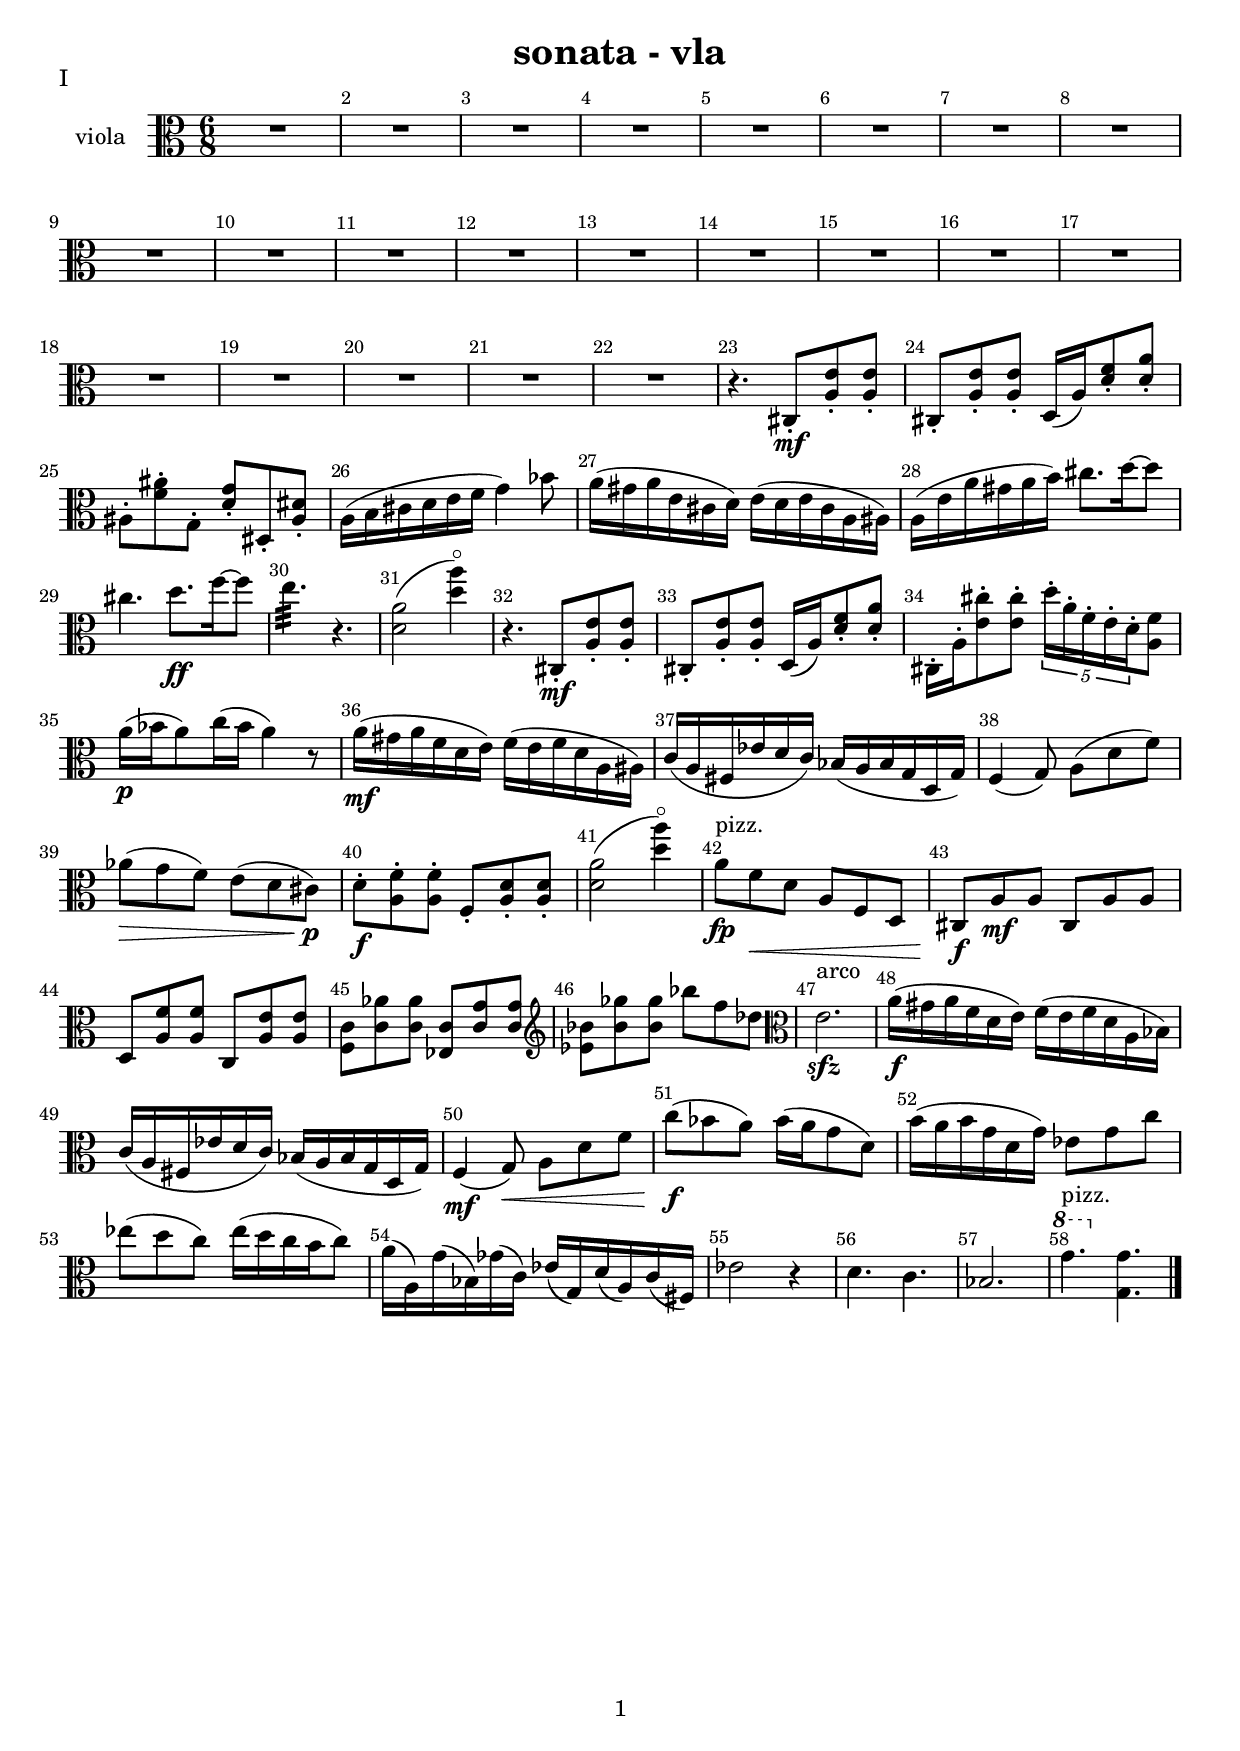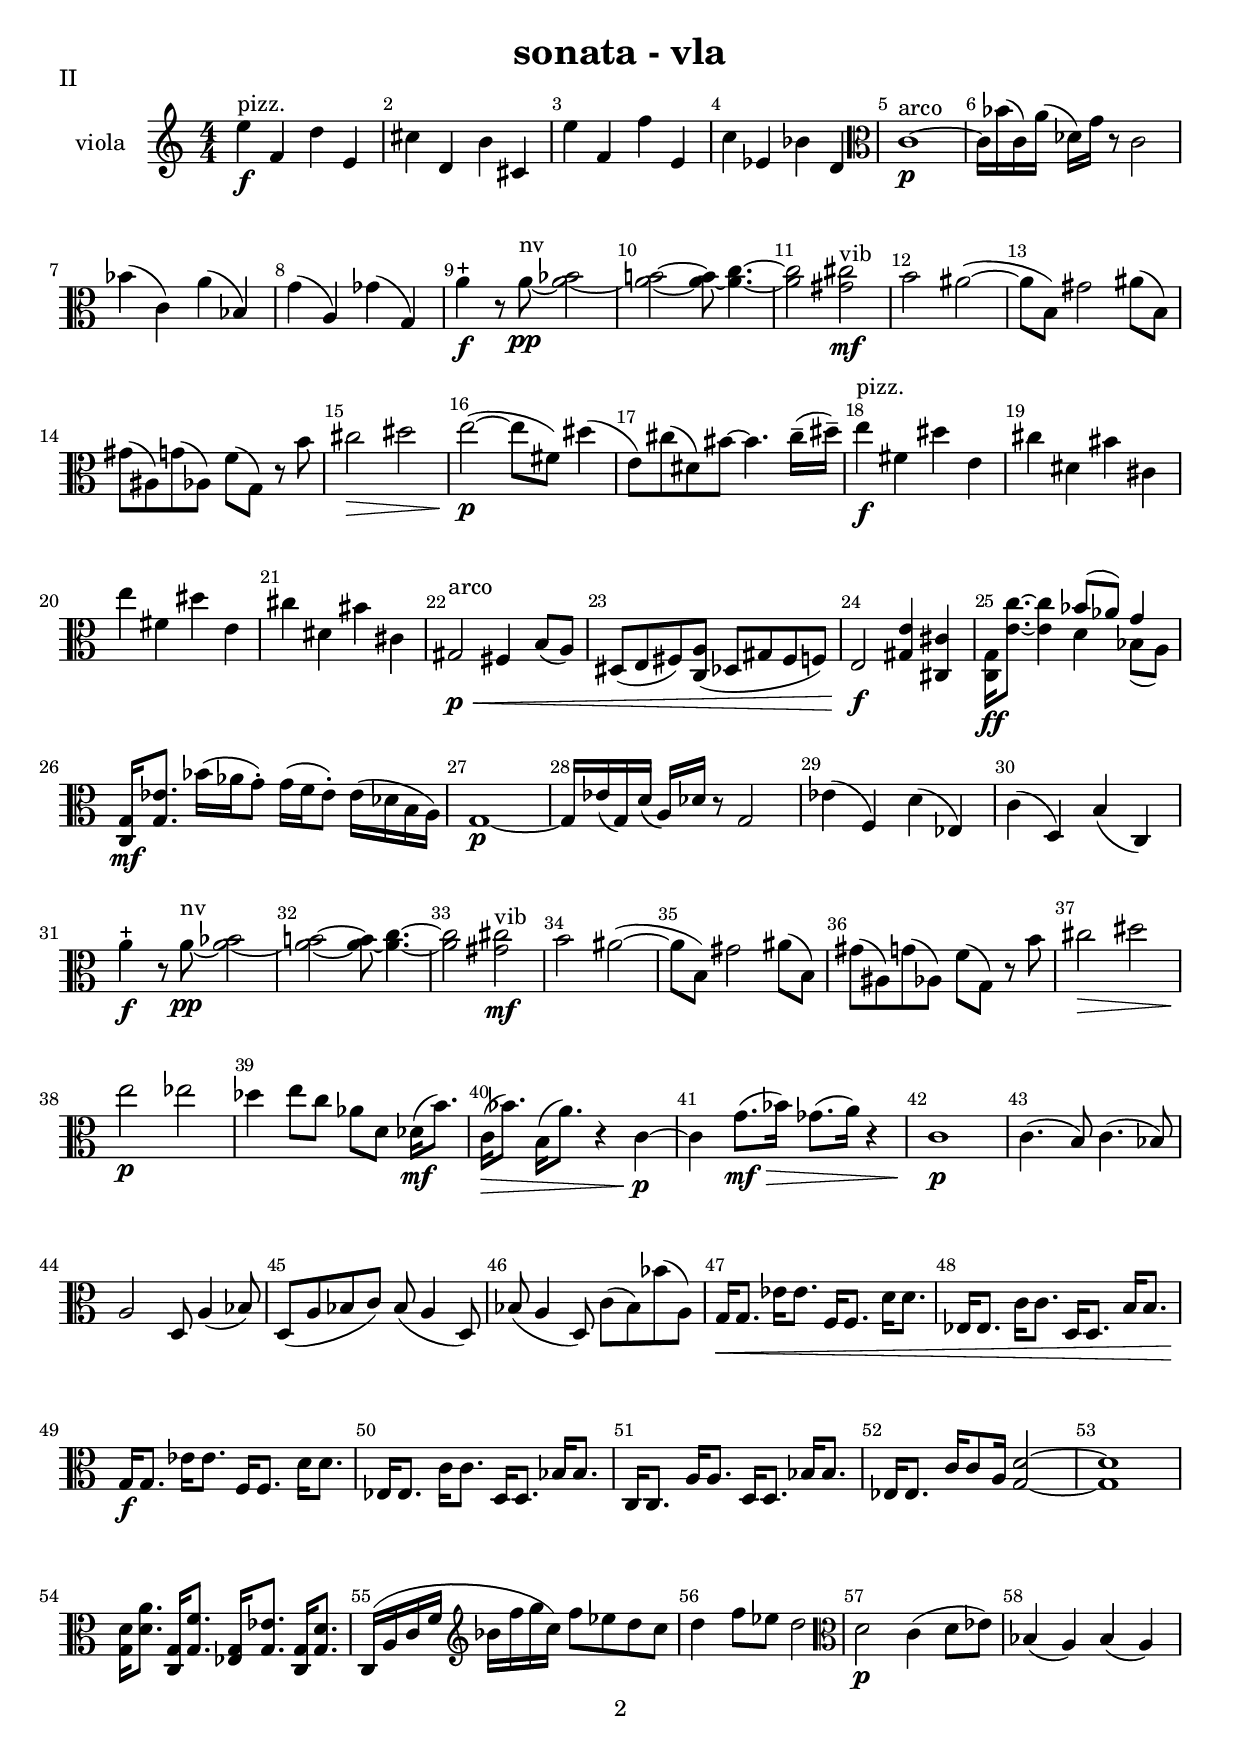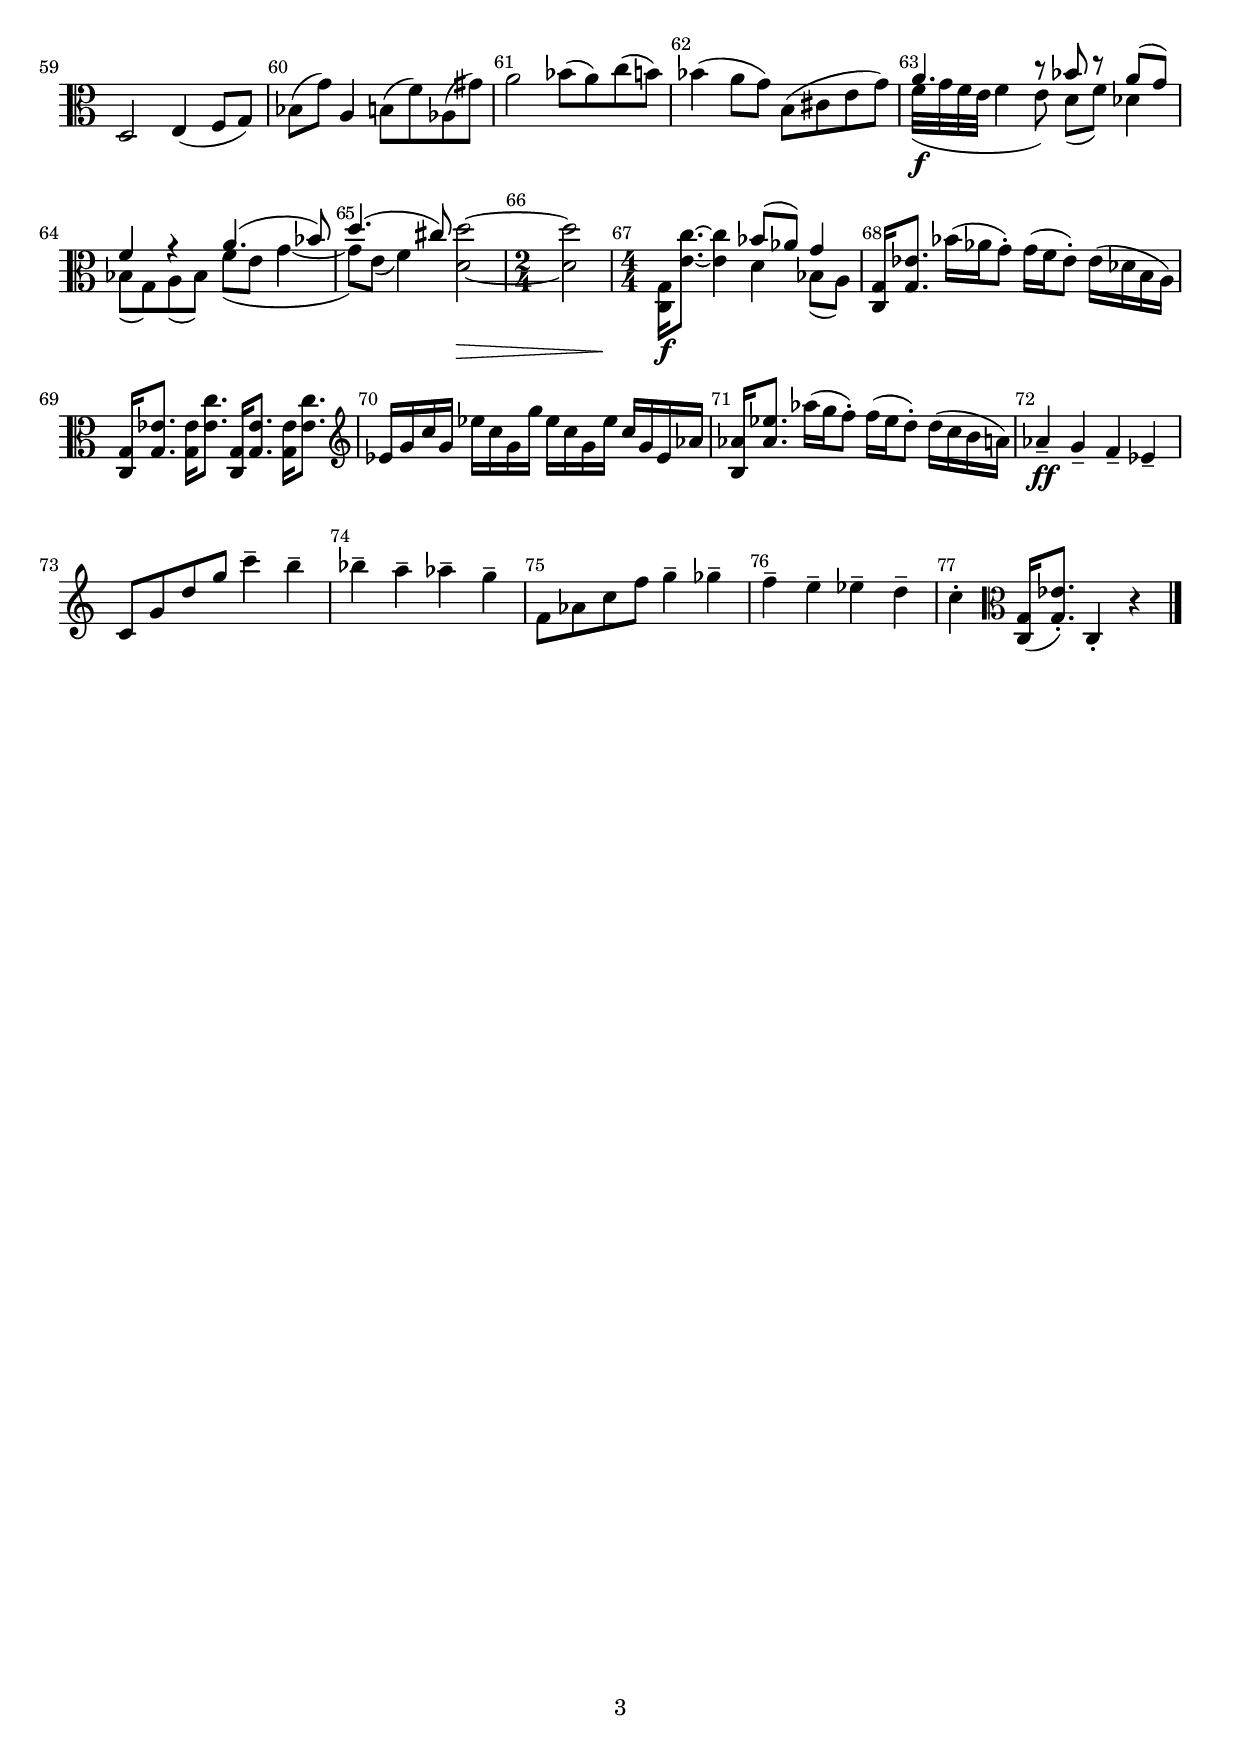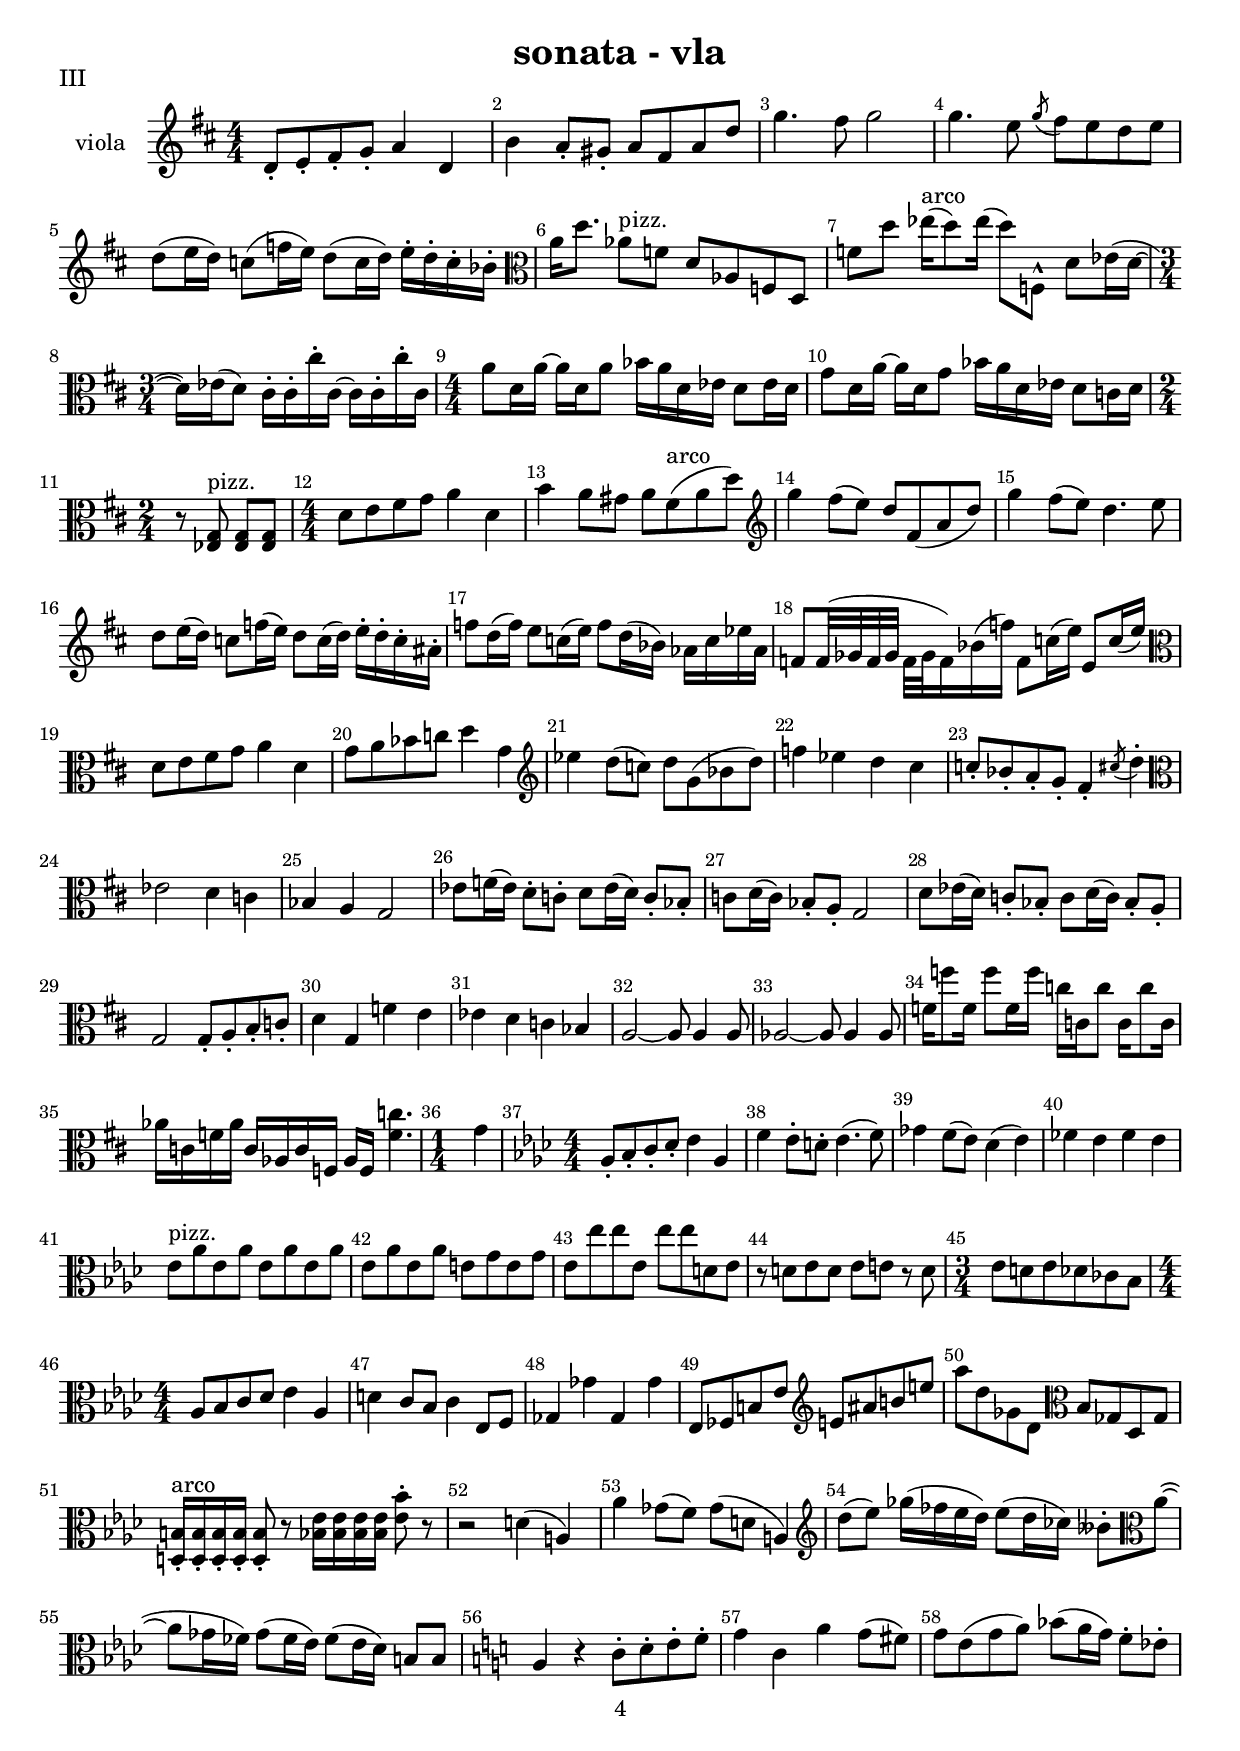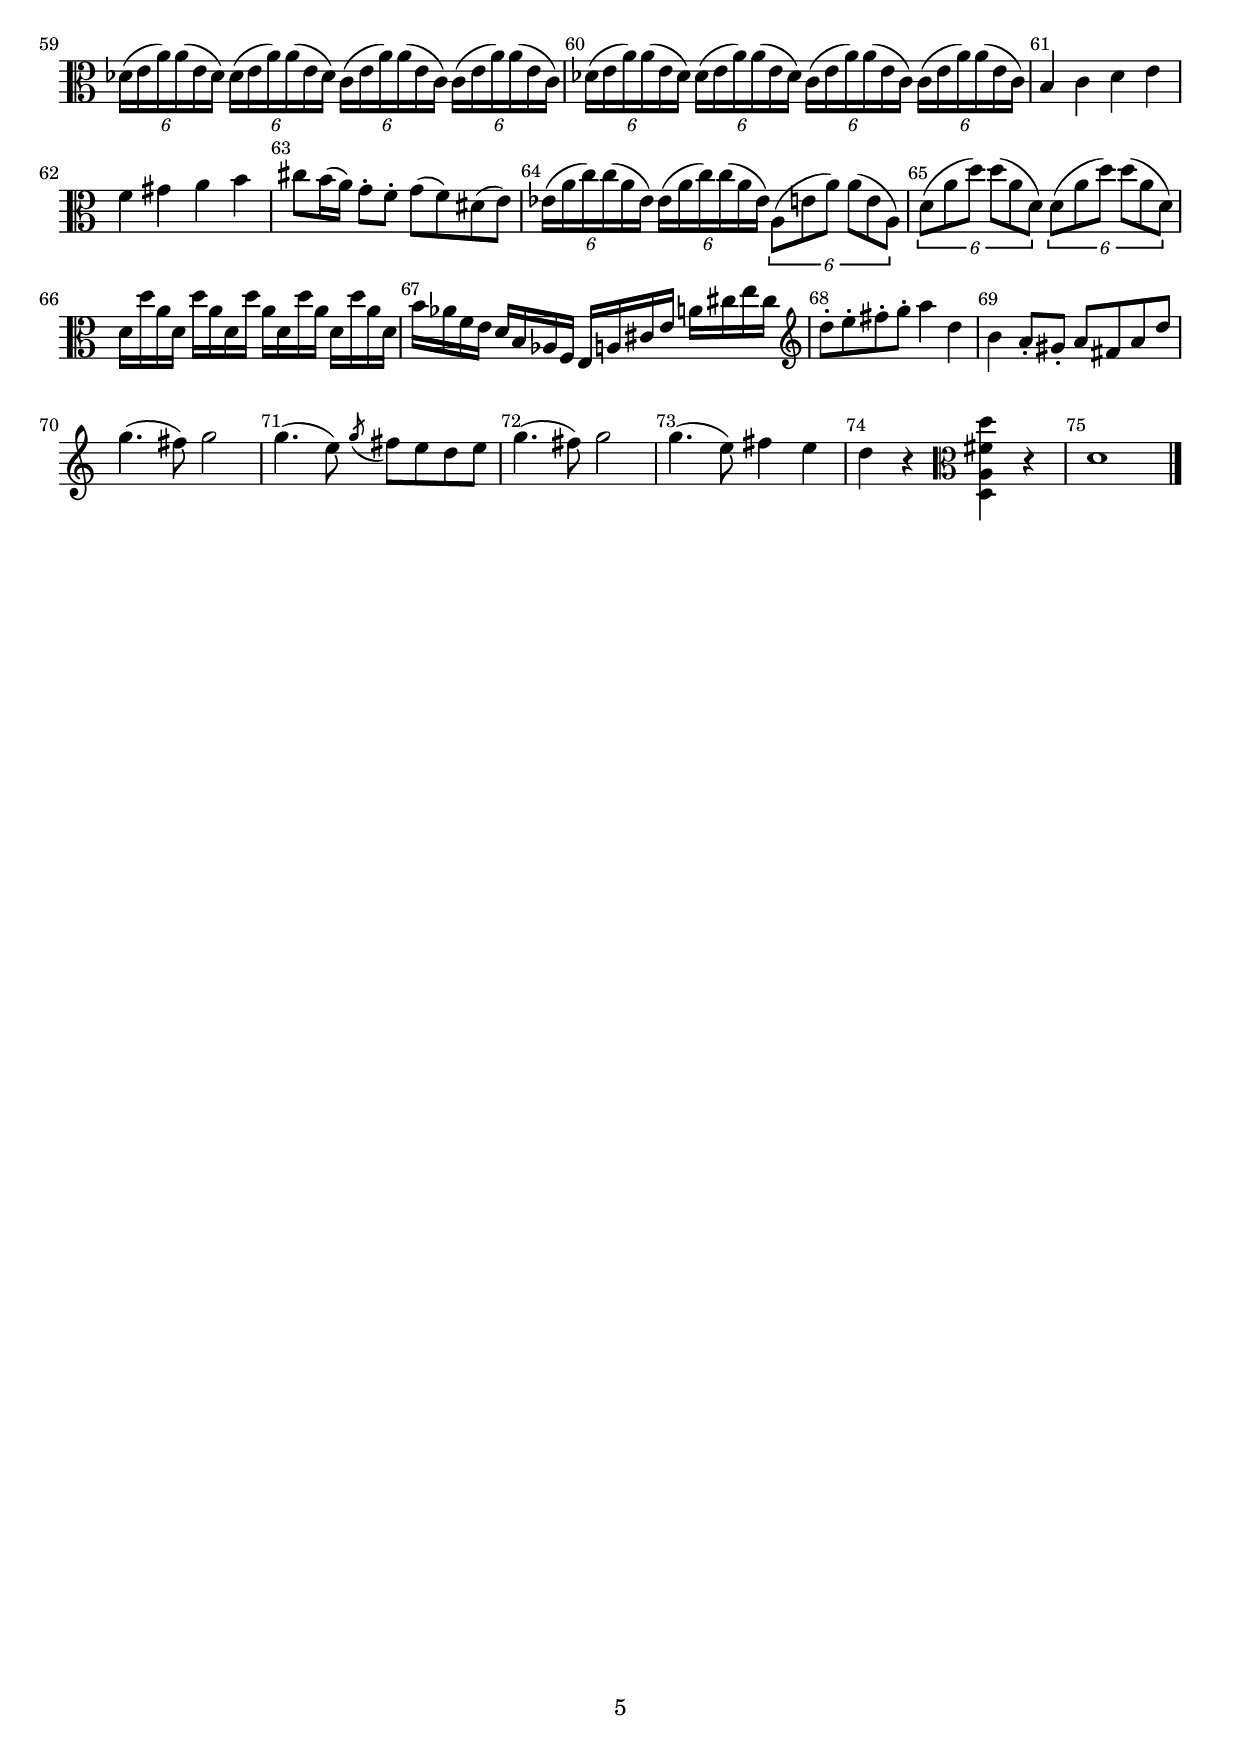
\version "2.14.2"
\language "english"
\pointAndClickOff
\header { title = "sonata - vla" tagline = "" }

\paper {
print-page-number = ##t
print-first-page-number = ##t
oddHeaderMarkup = \markup \null
evenHeaderMarkup = \markup \null
oddFooterMarkup = \markup {
\fill-line {
    \on-the-fly #print-page-number-check-first
    \fromproperty #'page:page-number-string
    }
}
evenFooterMarkup = \oddFooterMarkup
}

\bookpart {
\header { piece = "I" }
\score {
<<
\new Staff  {
\set Staff.instrumentName = "viola"
\numericTimeSignature
\set Staff.printKeyCancellation = ##f
\override Score.BarNumber.break-visibility = ##(#f #t #t)
{
 \time 6/8 \key c \major \clef alto R8*6 | % 1
 R8*6 | % 2
 R8*6 | % 3
 R8*6 | % 4
 R8*6 | % 5
 R8*6 | % 6
 R8*6 | % 7
 R8*6 | % 8
 R8*6 | % 9
 R8*6 | % 10
 R8*6 | % 11
 R8*6 | % 12
 R8*6 | % 13
 R8*6 | % 14
 R8*6 | % 15
 R8*6 | % 16
 R8*6 | % 17
 R8*6 | % 18
 R8*6 | % 19
 R8*6 | % 20
 R8*6 | % 21
 R8*6 | % 22
 r4. cs8-. \mf <a e'>8-. <a e'>8-. | % viola-sonata/vla1 viola-sonata/vla1.t2 68.5-69; 23
 cs8-. <a e'>8-. <a e'>8-. d16( a16) <d' f'>8-. <d' a'>8-. | % viola-sonata/vla1 viola-sonata/vla1.t2 71.5-72; 24
 as8-. <f' as'>8-. g8-. <d' g'>8-. ds8-. <as ds'>8-. | % viola-sonata/vla1 viola-sonata/vla1.t2 74.5-75; 25
 a16( b16 cs'16 d'16 e'16 f'16 g'4) bf'8 | % viola-sonata/vla1 viola-sonata/vla1.t2 77.5-78; 26
 a'16( gs'16 a'16 e'16 cs'16 d'16) e'16( d'16 e'16 cs'16 a16 as16) | % viola-sonata/vla1 viola-sonata/vla1.t2 80.75-81; 27
 a16( e'16 a'16 gs'16 a'16 b'16) cs''8. d''16~ d''8 | % viola-sonata/vla1 viola-sonata/vla1.t2 83.25-84; 28
 cs''4. d''8. \ff f''16~ f''8 | % viola-sonata/vla1 viola-sonata/vla1.t2 86.25-87; 29
 e''4.:32 r4. | % viola-sonata/vla1 viola-sonata/vla1.t2 87-88.5; 30
 <d' a'>2( <d'' a''>4)-\flageolet | % viola-sonata/vla1 viola-sonata/vla1.t2 92-93; 31
 r4. cs8-. \mf <a e'>8-. <a e'>8-. | % viola-sonata/vla1 viola-sonata/vla1.t2 95.5-96; 32
 cs8-. <a e'>8-. <a e'>8-. d16( a16) <d' f'>8-. <d' a'>8-. | % viola-sonata/vla1 viola-sonata/vla1.t2 98.5-99; 33
 cs16-. a16-. <e' cs''>8-. <e' cs''>8-. \times 4/5 { d''16-. a'16-. f'16-. e'16-. d'16-. } <a f'>8 | % viola-sonata/vla1 viola-sonata/vla1.t2 101.5-102; 34
 a'16( \p bf'16 a'8) c''16( bf'16 a'4) r8 | % viola-sonata/vla1 viola-sonata/vla1.t2 103.5-104.44; 35
 a'16( \mf gs'16 a'16 f'16 d'16 e'16) f'16( e'16 f'16 d'16 a16 as16) | % viola-sonata/vla1 viola-sonata/vla1.t2 107.75-108; 36
 c'16( a16 fs16 ef'16 d'16 c'16) bf16( a16 bf16 g16 d16 g16) | % viola-sonata/vla1 viola-sonata/vla1.t2 110.75-111; 37
 f4( g8) a8( d'8 f'8) | % viola-sonata/vla1 viola-sonata/vla1.t2 113.5-114; 38
 af'8( \> g'8 f'8) e'8( d'8 cs'8) \p | % viola-sonata/vla1 viola-sonata/vla1.t2 116.5-117; 39
 d'8-. \f <a f'>8-. <a f'>8-. f8-. <a d'>8-. <a d'>8-. | % viola-sonata/vla1 viola-sonata/vla1.t2 119.5-120; 40
 <d' a'>2( <d'' a''>4)-\flageolet | % viola-sonata/vla1 viola-sonata/vla1.t2 122-123; 41
 a'8^"pizz." \fp f'8 \< d'8 a8 f8 d8 | % viola-sonata/vla1 viola-sonata/vla1.t2 125.5-126; 42
 cs8 \f a8 \mf a8 cs8 a8 a8 | % viola-sonata/vla1 viola-sonata/vla1.t2 128.5-129; 43
 d8 <a f'>8 <a f'>8 c8 <a e'>8 <a e'>8 | % viola-sonata/vla1 viola-sonata/vla1.t2 131.5-132; 44
 <f c'>8 <c' af'>8 <c' af'>8 <ef c'>8 <c' g'>8 <c' g'>8 | % viola-sonata/vla1 viola-sonata/vla1.t2 134.5-135; 45
 \clef treble <ef' bf'>8 <bf' gf''>8 <bf' gf''>8 bf''8 f''8 df''8 | % viola-sonata/vla1 viola-sonata/vla1.t2 137.5-138; 46
 \clef alto e'2.^"arco" \sfz | % viola-sonata/vla1 viola-sonata/vla1.t2 138-141; 47
 a'16( \f gs'16 a'16 f'16 d'16 e'16) f'16( e'16 f'16 d'16 a16 bf16) | % viola-sonata/vla1 viola-sonata/vla1.t2 143.75-144; 48
 c'16( a16 fs16 ef'16 d'16 c'16) bf16( a16 bf16 g16 d16 g16) | % viola-sonata/vla1 viola-sonata/vla1.t2 146.75-147; 49
 f4( \mf g8) \< a8 d'8 f'8 | % viola-sonata/vla1 viola-sonata/vla1.t2 149.5-150; 50
 c''8( \f bf'8 a'8) bf'16( a'16 g'8 d'8) | % viola-sonata/vla1 viola-sonata/vla1.t2 152.5-153; 51
 b'16( a'16 b'16 g'16 d'16 g'16) ef'8 g'8 c''8 | % viola-sonata/vla1 viola-sonata/vla1.t2 155.5-156; 52
 ef''8( d''8 c''8) ef''16( d''16 c''16 b'16 c''8) | % viola-sonata/vla1 viola-sonata/vla1.t2 158.5-159; 53
 a'16( a16) g'16( bf16) gf'16( c'16) ef'16( g16) d'16( a16) c'16( fs16) | % viola-sonata/vla1 viola-sonata/vla1.t2 161.75-162; 54
 ef'2 r4 | % viola-sonata/vla1 viola-sonata/vla1.t2 162-164; 55
 d'4. c'4. | % viola-sonata/vla1 viola-sonata/vla1.t2 166.5-168; 56
 bf2. | % viola-sonata/vla1 viola-sonata/vla1.t2 168-171; 57
 \ottava #1 g''4.^"pizz." \ottava #0 <g g'>4. \bar "|."
} }

>>
}
}

\bookpart {
\header { piece = "II" }
\score {
<<
\new Staff  {
\set Staff.instrumentName = "viola"
\numericTimeSignature
\set Staff.printKeyCancellation = ##f
\override Score.BarNumber.break-visibility = ##(#f #t #t)
{
 \time 4/4 \key c \major \clef treble e''4^"pizz." \f f'4 d''4 e'4 | % viola-sonata/vla2 viola-sonata/b2.t38 3-4; 1
 cs''4 d'4 b'4 cs'4 | % viola-sonata/vla2 viola-sonata/b2.t38 7-8; 2
 e''4 f'4 f''4 e'4 | % viola-sonata/vla2 viola-sonata/b2.t38 11-12; 3
 c''4 ef'4 bf'4 d'4 | % viola-sonata/vla2 viola-sonata/b2.t38 15-16; 4
 \clef alto c'1~^"arco" \p | % viola-sonata/vla2 viola-sonata/b2.t38 16-20.25; 5
 c'16 bf'16( c'16) a'16( df'16) g'16 r8 c'2 | % viola-sonata/vla2 viola-sonata/b2.t38 22-24; 6
 bf'4( c'4) a'4( bf4) | % viola-sonata/vla2 viola-sonata/b2.t38 27-28; 7
 g'4( a4) gf'4( g4) | % viola-sonata/vla2 viola-sonata/b2.t38 31-32; 8
 a'4-+ \f r8 a'8_~^"nv" \pp <a'_~ bf'>2 | % viola-sonata/vla2 viola-sonata/b2.t41 33.5-42; 9
 <a'_~ b'!^~>2 <a'_~ b'>8 <a'_~ c''~>4. | % viola-sonata/vla2 viola-sonata/b2.t41 33.5-42; 10
 <a' c''>2 <gs' cs''>2^"vib" \mf | % viola-sonata/vla2 viola-sonata/b2.t38 42-44; 11
 b'2 as'2~( | % viola-sonata/vla2 viola-sonata/b2.t38 46-48.5; 12
 as'8 b8) gs'2 as'8( b8) | % viola-sonata/vla2 viola-sonata/b2.t38 51.5-52; 13
 gs'8( as8) g'8( af8) f'8( g8) r8 b'8 | % viola-sonata/vla2 viola-sonata/b2.t38 55.5-56; 14
 cs''2 \> ds''2 | % viola-sonata/vla2 viola-sonata/b2.t38 58-60; 15
 e''2~( \p e''8 fs'8) ds''4( | % viola-sonata/vla2 viola-sonata/b2.t38 63-64; 16
 e'8) cs''8( ds'8) bs'8~ bs'4. cs''16(-- ds''16)-- | % viola-sonata/vla2 viola-sonata/b2.t38 67.75-68; 17
 e''4^"pizz." \f fs'4 ds''4 e'4 | % viola-sonata/vla2 viola-sonata/b2.t38 71-72; 18
 cs''4 ds'4 bs'4 cs'4 | % viola-sonata/vla2 viola-sonata/b2.t38 75-76; 19
 e''4 fs'4 ds''4 e'4 | % viola-sonata/vla2 viola-sonata/b2.t38 79-80; 20
 cs''4 ds'4 bs'4 cs'4 | % viola-sonata/vla2 viola-sonata/b2.t38 83-84; 21
 gs2^"arco" \p \< fs4 b8( a8) | % viola-sonata/vla2 viola-sonata/b2.t38 87.5-88; 22
 ds8( e8 fs8) <c a>8( df8 gs8 fs8 f8) | % viola-sonata/vla2 viola-sonata/b2.t38 91.5-92; 23
 e2 \f <gs e'>4 <cs cs'>4 | % viola-sonata/vla2 viola-sonata/b2.t38 95-96; 24
 <c g>16 \ff <e'~ c''~>8. <e' c''>4<<
  { \voiceOne
   bf'8( af'8) g'4 | % viola-sonata/vla2 viola-sonata/b2.t38 99-100; 25
} \new Voice { \voiceTwo
   d'4 bf8( a8) | % viola-sonata/vla2 viola-sonata/b2.t41 99.5-100; 25
} >> \oneVoice
   <c g>16 \mf <g ef'>8. bf'16( af'16 g'8)-. g'16( f'16 ef'8)-. ef'16( df'16 b16 a16) | % viola-sonata/vla2 viola-sonata/b2.t38 103.75-104; 26
 g1~ \p | % viola-sonata/vla2 viola-sonata/b2.t38 104-108.25; 27
 g16 ef'16( g16) d'16( a16) df'16 r8 g2 | % viola-sonata/vla2 viola-sonata/b2.t38 110-112; 28
 ef'4( f4) d'4( ef4) | % viola-sonata/vla2 viola-sonata/b2.t38 115-116; 29
 c'4( d4) b4( c4) | % viola-sonata/vla2 viola-sonata/b2.t38 119-120; 30
 a'4-+ \f r8 a'8_~^"nv" \pp <a'_~ bf'>2 | % viola-sonata/vla2 viola-sonata/b2.t41 121.5-130; 31
 <a'_~ b'!^~>2 <a'_~ b'>8 <a'_~ c''~>4. | % viola-sonata/vla2 viola-sonata/b2.t41 121.5-130; 32
 <a' c''>2 <gs' cs''>2^"vib" \mf | % viola-sonata/vla2 viola-sonata/b2.t38 130-132; 33
 b'2 as'2~( | % viola-sonata/vla2 viola-sonata/b2.t38 134-136.5; 34
 as'8 b8) gs'2 as'8( b8) | % viola-sonata/vla2 viola-sonata/b2.t38 139.5-140; 35
 gs'8( as8) g'8( af8) f'8( g8) r8 b'8 | % viola-sonata/vla2 viola-sonata/b2.t38 143.5-144; 36
 cs''2 \> ds''2 | % viola-sonata/vla2 viola-sonata/b2.t38 146-148; 37
 e''2 \p ef''2 | % viola-sonata/vla2 viola-sonata/b2.t38 150-152; 38
 df''4 e''8 c''8 af'8 d'8 df'16( \mf b'8.) | % viola-sonata/vla2 viola-sonata/b2.t38 155.25-156; 39
 c'16( \> bf'8.) b16( a'8.) r4 c'4~ \p | % viola-sonata/vla2 viola-sonata/b2.t38 159-161; 40
 c'4 g'8.( \mf \> bf'16) gf'8.( a'16) r4 | % viola-sonata/vla2 viola-sonata/b2.t38 162.75-163; 41
 c'1 \p | % viola-sonata/vla2 viola-sonata/b2.t38 164-168; 42
 c'4.( b8) c'4.( bf8) | % viola-sonata/vla2 viola-sonata/b2.t38 171.5-172; 43
 a2 d8 a4( bf8) | % viola-sonata/vla2 viola-sonata/b2.t38 175.5-176; 44
 d8( a8 bf8 c'8) bf8( a4 d8) | % viola-sonata/vla2 viola-sonata/b2.t38 179.5-180; 45
 bf8( a4 d8) c'8( bf8) bf'8( a8) | % viola-sonata/vla2 viola-sonata/b2.t38 183.5-184; 46
 g16 \< g8. ef'16 ef'8. f16 f8. d'16 d'8. | % viola-sonata/vla2 viola-sonata/b2.t38 187.25-188; 47
 ef16 ef8. c'16 c'8. d16 d8. b16 b8. | % viola-sonata/vla2 viola-sonata/b2.t38 191.25-192; 48
 g16 \f g8. ef'16 ef'8. f16 f8. d'16 d'8. | % viola-sonata/vla2 viola-sonata/b2.t38 195.25-196; 49
 ef16 ef8. c'16 c'8. d16 d8. bf16 bf8. | % viola-sonata/vla2 viola-sonata/b2.t38 199.25-200; 50
 c16 c8. a16 a8. d16 d8. bf16 bf8. | % viola-sonata/vla2 viola-sonata/b2.t38 203.25-204; 51
 ef16 ef8. c'16 c'8 a16 <g~ d'~>2 | % viola-sonata/vla2 viola-sonata/b2.t38 206-212; 52
 <g d'>1 | % viola-sonata/vla2 viola-sonata/b2.t38 206-212; 53
 <g d'>16 <d' a'>8. <c g>16 <g f'>8. <ef g>16 <g ef'>8. <c g>16 <g d'>8. | % viola-sonata/vla2 viola-sonata/b2.t38 215.25-216; 54
 c16( a16 c'16 f'16 \clef treble bf'16 f''16 g''16 c''16) f''8 ef''8 d''8 c''8 | % viola-sonata/vla2 viola-sonata/b2.t38 219.5-220; 55
 d''4 f''8 ef''8 d''2 | % viola-sonata/vla2 viola-sonata/b2.t38 222-224; 56
 \clef alto d'2 \p c'4( d'8 ef'8) | % viola-sonata/vla2 viola-sonata/b2.t38 227.5-228; 57
 bf4( a4) bf4( a4) | % viola-sonata/vla2 viola-sonata/b2.t38 231-232; 58
 d2 e4( f8 g8) | % viola-sonata/vla2 viola-sonata/b2.t38 235.5-236; 59
 bf8( g'8) a4 b8( f'8) af8( gs'8) | % viola-sonata/vla2 viola-sonata/b2.t38 239.5-240; 60
 a'2 bf'8( a'8) c''8( b'8) | % viola-sonata/vla2 viola-sonata/b2.t38 243.5-244; 61
 bf'4( a'8 g'8) b8( cs'8 e'8 g'8) | % viola-sonata/vla2 viola-sonata/b2.t38 247.5-248; 62
<<
  { \voiceOne
   a'4. \f r8 bf'8 r8 a'8( g'8) | % viola-sonata/vla2 viola-sonata/b2.t41 251.5-252; 63
 f'4 r4 a'4.( bf'8) | % viola-sonata/vla2 viola-sonata/b2.t41 255.5-256; 64
 d''4.( cs''8)} \new Voice { \voiceTwo
   f'32( g'32 f'32 e'32 f'4 e'8) d'8( f'8) df'4 | % viola-sonata/vla2 viola-sonata/b2.t38 251-252; 63
 bf8( g8) a8( bf8) f'8( e'8 g'4~ | % viola-sonata/vla2 viola-sonata/b2.t38 255-256.5; 64
 g'8) e'8( f'4)} >> \oneVoice
   <d'~ d''~>2 \> | \time 2/4 % viola-sonata/vla2 viola-sonata/b2.t38 258-262; 65
 <d' d''>2 | \time 4/4 % viola-sonata/vla2 viola-sonata/b2.t38 258-262; 66
 <c g>16 \f <e'~ c''~>8. <e' c''>4<<
  { \voiceOne
   bf'8( af'8) g'4 | % viola-sonata/vla2 viola-sonata/b2.t38 265-266; 67
} \new Voice { \voiceTwo
   d'4 bf8( a8) | % viola-sonata/vla2 viola-sonata/b2.t41 265.5-266; 67
} >> \oneVoice
   <c g>16 <g ef'>8. bf'16( af'16 g'8)-. g'16( f'16 ef'8)-. ef'16( df'16 b16 a16) | % viola-sonata/vla2 viola-sonata/b2.t38 269.75-270; 68
 <c g>16 <g ef'>8. <g ef'>16 <ef' c''>8. <c g>16 <g ef'>8. <g ef'>16 <ef' c''>8. | % viola-sonata/vla2 viola-sonata/b2.t38 273.25-274; 69
 \clef treble ef'16 g'16 c''16 g'16 ef''16 c''16 g'16 g''16 ef''16 c''16 g'16 ef''16 c''16 g'16 ef'16 af'16 | % viola-sonata/vla2 viola-sonata/b2.t38 277.75-278; 70
 <b af'>16 <af' ef''>8. af''16( g''16 f''8)-. f''16( ef''16 d''8)-. d''16( c''16 b'16 a'16) | % viola-sonata/vla2 viola-sonata/b2.t38 281.75-282; 71
 af'4-- \ff g'4-- f'4-- ef'4-- | % viola-sonata/vla2 viola-sonata/b2.t38 285-286; 72
 c'8 g'8 d''8 g''8 c'''4-- b''4-- | % viola-sonata/vla2 viola-sonata/b2.t38 289-290; 73
 bf''4-- a''4-- af''4-- g''4-- | % viola-sonata/vla2 viola-sonata/b2.t38 293-294; 74
 f'8 af'8 c''8 f''8 g''4-- gf''4-- | % viola-sonata/vla2 viola-sonata/b2.t38 297-298; 75
 f''4-- e''4-- ef''4-- d''4-- | % viola-sonata/vla2 viola-sonata/b2.t38 301-302; 76
 c''4-. \clef alto <g c>16( <g ef'>8.)-. c4-. r4 \bar "|."
} }

>>
}
}

\bookpart {
\header { piece = "III" }
\score {
<<
\new Staff  {
\set Staff.instrumentName = "viola"
\numericTimeSignature
\set Staff.printKeyCancellation = ##f
\override Score.BarNumber.break-visibility = ##(#f #t #t)
{
 \time 4/4 \key d \major \clef treble d'8-. e'8-. fs'8-. g'8-. a'4 d'4 | % viola-sonata/vla3-1 viola-sonata/b2.t76 3-4; 1
 b'4 a'8-. gs'8-. a'8 fs'8 a'8 d''8 | % viola-sonata/vla3-1 viola-sonata/b2.t76 7.5-8; 2
 g''4. fs''8 g''2 | % viola-sonata/vla3-1 viola-sonata/b2.t76 10-12; 3
 g''4. e''8 \acciaccatura { g''8 } fs''8 e''8 d''8 e''8 | % viola-sonata/vla3-1 viola-sonata/b2.t76 15.5-16; 4
 d''8( e''16 d''16) c''8( f''16 e''16) d''8( c''16 d''16) e''16-. d''16-. c''16-. bf'16-. | % viola-sonata/vla3-1 viola-sonata/b2.t76 19.75-20; 5
 \clef alto a'16 d''8. af'8^"pizz." f'8 d'8 af8 f8 d8 | % viola-sonata/vla3-1 viola-sonata/b2.t76 23.5-24; 6
 f'8 d''8 ef''16(^"arco" d''8) ef''16( d''8) f8-^ d'8 ef'16( d'16~ | \time 3/4 % viola-sonata/vla3-1 viola-sonata/b2.t76 27.75-28.25; 7
 d'16) ef'16( d'8) cs'16-. cs'16-. cs''16-. cs'16~ cs'16 cs'16-. cs''16-. cs'16 | \time 4/4 % viola-sonata/vla3-1 viola-sonata/b2.t76 30.75-31; 8
 a'8 d'16 a'16~ a'16 d'16 a'8 bf'16 a'16 d'16 ef'16 d'8 ef'16 d'16 | % viola-sonata/vla3-1 viola-sonata/b2.t76 34.75-35; 9
 g'8 d'16 a'16~ a'16 d'16 g'8 bf'16 a'16 d'16 ef'16 d'8 c'16 d'16 | \time 2/4 % viola-sonata/vla3-1 viola-sonata/b2.t76 38.75-39; 10
 r8 <ef g>8^"pizz." <ef g>8 <ef g>8 | \time 4/4 % viola-sonata/vla3-1 viola-sonata/b2.t76 40.5-41; 11
 d'8 e'8 fs'8 g'8 a'4 d'4 | % viola-sonata/vla3-1 viola-sonata/b2.t76 44-45; 12
 b'4 a'8 gs'8 a'8 fs'8(^"arco" a'8 d''8) | % viola-sonata/vla3-1 viola-sonata/b2.t76 48.5-49; 13
 \clef treble g''4 fs''8( e''8) d''8 fs'8( a'8 d''8) | % viola-sonata/vla3-1 viola-sonata/b2.t76 52.5-53; 14
 g''4 fs''8( e''8) d''4. e''8 | % viola-sonata/vla3-1 viola-sonata/b2.t76 56.5-57; 15
 d''8 e''16( d''16) c''8 f''16( e''16) d''8 c''16( d''16) e''16-. d''16-. c''16-. as'16-. | % viola-sonata/vla3-1 viola-sonata/b2.t76 60.75-61; 16
 f''8 d''16( f''16) e''8 c''16( e''16) f''8 d''16( bf'16) af'16 c''16 ef''16 af'16 | % viola-sonata/vla3-1 viola-sonata/b2.t76 64.75-65; 17
 f'8 f'32( gf'32 f'32 gf'32 f'32 gf'32 f'16) bf'16( f''16) f'8 c''16( e''16) e'8 c''16( e''16) | % viola-sonata/vla3-1 viola-sonata/b2.t76 68.75-69; 18
 \clef alto d'8 e'8 fs'8 g'8 a'4 d'4 | % viola-sonata/vla3-1 viola-sonata/b2.t76 72-73; 19
 g'8 a'8 bf'8 c''8 d''4 g'4 | % viola-sonata/vla3-1 viola-sonata/b2.t76 76-77; 20
 \clef treble ef''4 d''8( c''8) d''8 g'8( bf'8 d''8) | % viola-sonata/vla3-1 viola-sonata/b2.t76 80.5-81; 21
 f''4 ef''4 d''4 cs''4 | % viola-sonata/vla3-1 viola-sonata/b2.t76 84-85; 22
 c''8-. bf'8-. a'8-. g'8-. fs'4-. \acciaccatura { cs''8 } d''4-. | % viola-sonata/vla3-1 viola-sonata/b2.t76 88-89; 23
 \clef alto ef'2 d'4 c'4 | % viola-sonata/vla3-1 viola-sonata/b2.t76 92-93; 24
 bf4 a4 g2 | % viola-sonata/vla3-1 viola-sonata/b2.t76 95-97; 25
 ef'8 f'16( ef'16) d'8-. c'8-. d'8 ef'16( d'16) c'8-. bf8-. | % viola-sonata/vla3-1 viola-sonata/b2.t76 100.5-101; 26
 c'8 d'16( c'16) bf8-. a8-. g2 | % viola-sonata/vla3-1 viola-sonata/b2.t76 103-105; 27
 d'8 ef'16( d'16) c'8-. bf8-. c'8 d'16( c'16) bf8-. a8-. | % viola-sonata/vla3-1 viola-sonata/b2.t76 108.5-109; 28
 g2 g8-. a8-. b8-. c'8-. | % viola-sonata/vla3-1 viola-sonata/b2.t76 112.5-113; 29
 d'4 g4 f'4 e'4 | % viola-sonata/vla3-1 viola-sonata/b2.t76 116-117; 30
 ef'4 d'4 c'4 bf4 | % viola-sonata/vla3-1 viola-sonata/b2.t76 120-121; 31
 a2~ a8 a4 a8 | % viola-sonata/vla3-1 viola-sonata/b2.t76 124.5-125; 32
 af2~ af8 af4 af8 | % viola-sonata/vla3-1 viola-sonata/b2.t76 128.5-129; 33
 f'16 f''8 f'16 f''8 f'16 f''16 c''16 c'16 c''8 c'16 c''8 c'16 | % viola-sonata/vla3-1 viola-sonata/b2.t76 132.75-133; 34
 af'16 c'16 f'16 af'16 c'16 af16 c'16 f16 af16 f16 <f' c''>4. | \time 1/4 % viola-sonata/vla3-1 viola-sonata/b2.t76 135.5-137; 35
 g'4 | \time 4/4 % viola-sonata/vla3-1 viola-sonata/b2.t76 137-138; 36
 \key af \major af8-. bf8-. c'8-. df'8-. ef'4 af4 | % viola-sonata/vla3-2 viola-sonata/vla3-2.t4 3-4; 37
 f'4 ef'8-. d'8-. ef'4.( f'8) | % viola-sonata/vla3-2 viola-sonata/vla3-2.t4 7.5-8; 38
 gf'4 f'8( ef'8) df'4( ef'4) | % viola-sonata/vla3-2 viola-sonata/vla3-2.t4 11-12; 39
 ff'4 ef'4 ff'4 ef'4 | % viola-sonata/vla3-2 viola-sonata/vla3-2.t4 15-16; 40
 ef'8^"pizz." af'8 ef'8 af'8 ef'8 af'8 ef'8 af'8 | % viola-sonata/vla3-2 viola-sonata/vla3-2.t4 19.5-20; 41
 ef'8 af'8 ef'8 af'8 e'8 g'8 e'8 g'8 | % viola-sonata/vla3-2 viola-sonata/vla3-2.t4 23.5-24; 42
 ef'8 ef''8 ef''8 ef'8 ef''8 ef''8 d'8 ef'8 | % viola-sonata/vla3-2 viola-sonata/vla3-2.t4 27.5-28; 43
 r8 d'8 ef'8 d'8 ef'8 e'8 r8 d'8 | \time 3/4 % viola-sonata/vla3-2 viola-sonata/vla3-2.t4 31.5-32; 44
 ef'8 d'8 ef'8 df'8 cf'8 bf8 | \time 4/4 % viola-sonata/vla3-2 viola-sonata/vla3-2.t4 34.5-35; 45
 af8 bf8 c'8 df'8 ef'4 af4 | % viola-sonata/vla3-2 viola-sonata/vla3-2.t4 38-39; 46
 d'4 c'8 bf8 c'4 ef8 f8 | % viola-sonata/vla3-2 viola-sonata/vla3-2.t4 42.5-43; 47
 gf4 gf'4 gf4 gf'4 | % viola-sonata/vla3-2 viola-sonata/vla3-2.t4 46-47; 48
 ef8 ff8 b8 ef'8 \clef treble e'8 as'8 b'8 e''8 | % viola-sonata/vla3-2 viola-sonata/vla3-2.t4 50.5-51; 49
 af''8 df''8 gf'8 df'8 \clef alto bf8 gf8 df8 gf8 | % viola-sonata/vla3-2 viola-sonata/vla3-2.t4 54.5-55; 50
 <d b>16-.^"arco" <d b>16-. <d b>16-. <d b>16-. <d b>8-. r8 <bf ef'>16 <bf ef'>16 <bf ef'>16 <bf ef'>16 <ef' bf'>8-. r8 | % viola-sonata/vla3-2 viola-sonata/vla3-2.t4 58-58.5; 51
 r2 d'4( a4) | % viola-sonata/vla3-2 viola-sonata/vla3-2.t4 62-63; 52
 af'4 gf'8( f'8) gf'8( d'8 a4) | % viola-sonata/vla3-2 viola-sonata/vla3-2.t4 66-67; 53
 \clef treble df''8( ef''8) gf''16( ff''16 ef''16 df''16) ef''8( df''16 cf''16) bff'8-. \clef alto af'8~( | % viola-sonata/vla3-2 viola-sonata/vla3-2.t4 70.5-71.5; 54
 af'8 gf'16 ff'16) gf'8( ff'16 ef'16) ff'8( ef'16 df'16) b8 b8 | % viola-sonata/vla3-2 viola-sonata/vla3-2.t4 74.5-75; 55
 \key c \major a4 r4 c'8-. d'8-. e'8-. f'8-. | % viola-sonata/vla3-2 viola-sonata/vla3-2.t4 78.5-79; 56
 g'4 c'4 a'4 g'8( fs'8) | % viola-sonata/vla3-2 viola-sonata/vla3-2.t4 82.5-83; 57
 g'8 e'8( g'8 a'8) bf'8( a'16 g'16) f'8-. ef'8-. | % viola-sonata/vla3-2 viola-sonata/vla3-2.t4 86.5-87; 58
 \times 4/6 { df'16( e'16 a'16) a'16( e'16 df'16) } \times 4/6 { df'16( e'16 a'16) a'16( e'16 df'16) } \times 4/6 { c'16( e'16 a'16) a'16( e'16 c'16) } \times 4/6 { c'16( e'16 a'16) a'16( e'16 c'16) } | % viola-sonata/vla3-2 viola-sonata/vla3-2.t4 86.5-87; 59
 \times 4/6 { df'16( e'16 a'16) a'16( e'16 df'16) } \times 4/6 { df'16( e'16 a'16) a'16( e'16 df'16) } \times 4/6 { c'16( e'16 a'16) a'16( e'16 c'16) } \times 4/6 { c'16( e'16 a'16) a'16( e'16 c'16) } | % viola-sonata/vla3-2 viola-sonata/vla3-2.t4 86.5-87; 60
 b4 c'4 d'4 e'4 | % viola-sonata/vla3-2 viola-sonata/vla3-2.t4 98-99; 61
 f'4 gs'4 a'4 b'4 | % viola-sonata/vla3-2 viola-sonata/vla3-2.t4 102-103; 62
 cs''8 b'16( a'16) g'8-. f'8-. g'8( f'8) ds'8( e'8) | % viola-sonata/vla3-2 viola-sonata/vla3-2.t4 106.5-107; 63
 \times 4/6 { ef'16( a'16 c''16) c''16( a'16 ef'16) } \times 4/6 { ef'16( a'16 c''16) c''16( a'16 ef'16) } \times 4/6 { a8( e'8 a'8) a'8( e'8 a8) } | % viola-sonata/vla3-2 viola-sonata/vla3-2.t4 106.5-107; 64
 \times 4/6 { d'8( a'8 d''8) d''8( a'8 d'8) } \times 4/6 { d'8( a'8 d''8) d''8( a'8 d'8) } | % viola-sonata/vla3-2 viola-sonata/vla3-2.t4 106.5-107; 65
 d'16 d''16 a'16 d'16 d''16 a'16 d'16 d''16 a'16 d'16 d''16 a'16 d'16 d''16 a'16 d'16 | % viola-sonata/vla3-2 viola-sonata/vla3-2.t4 118.75-119; 66
 b'16 af'16 f'16 e'16 d'16 b16 af16 f16 e16 a16 cs'16 e'16 a'16 cs''16 e''16 cs''16 | % viola-sonata/vla3-2 viola-sonata/vla3-2.t4 122.75-123; 67
 \clef treble d''8-. e''8-. fs''8-. g''8-. a''4 d''4 | % viola-sonata/vla3-2 viola-sonata/vla3-2.t4 126-127; 68
 b'4 a'8-. gs'8-. a'8 fs'8 a'8 d''8 | % viola-sonata/vla3-2 viola-sonata/vla3-2.t4 130.5-131; 69
 g''4.( fs''8) g''2 | % viola-sonata/vla3-2 viola-sonata/vla3-2.t4 133-135; 70
 g''4.( e''8) \acciaccatura { g''8 } fs''8 e''8 d''8 e''8 | % viola-sonata/vla3-2 viola-sonata/vla3-2.t4 138.5-139; 71
 g''4.( fs''8) g''2 | % viola-sonata/vla3-2 viola-sonata/vla3-2.t4 141-143; 72
 g''4.( e''8) fs''4 e''4 | % viola-sonata/vla3-2 viola-sonata/vla3-2.t4 146-147; 73
 d''4 r4 \clef alto <d a fs' d''>4 r4 | % viola-sonata/vla3-2-chord-ly viola-sonata/b2.t1 0-1; 74
 d'1 \bar "|."
} }

>>
}
}

